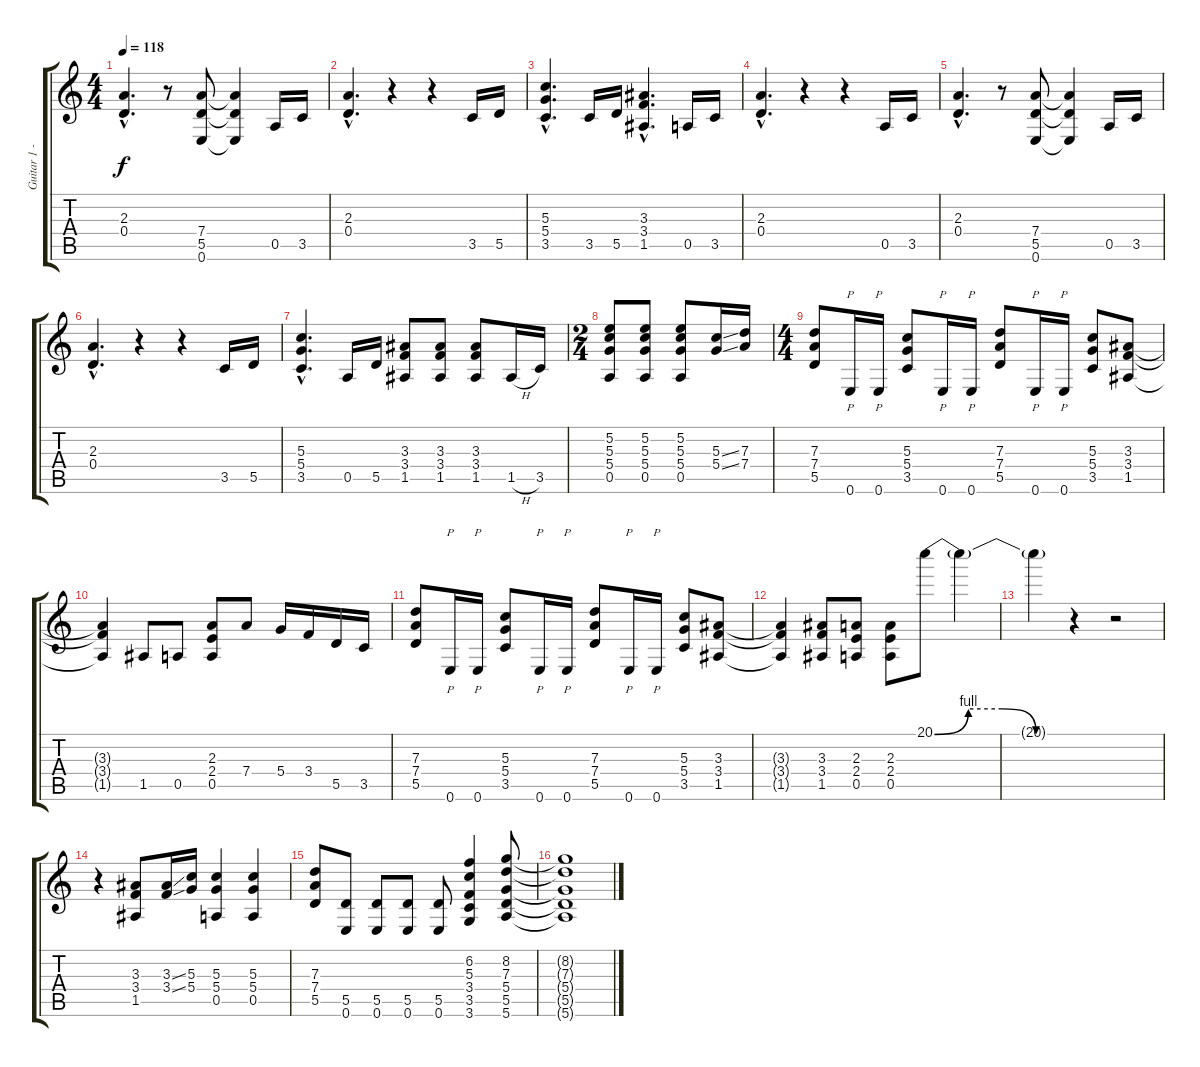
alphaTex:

\track ("Guitar 1 - Criss Oliva" "Guitar 1 -") {instrument distortionguitar}
\staff {score tabs}
\tuning (E4 B3 G3 D3 A2 E2) {hide}
\ts (4 4)
\tempo 118
\clef g2
\ks c
(2.3{hac} 0.4{hac}).4{d dy f} r.8 (7.4 5.5 0.6).8 (7.4{t} 5.5{t} 0.6{t}).4 0.5.16 3.5.16 |
(2.3{hac} 0.4{hac}).4{d} r.4 r.4 3.5.16 5.5.16 |
(5.3{hac} 5.4{hac} 3.5{hac}).4{d} 3.5.16 5.5.16 (3.3{hac} 3.4{hac} 1.5{hac}).4{d} 0.5.16 3.5.16 |
(2.3{hac} 0.4{hac}).4{d} r.4 r.4 0.5.16 3.5.16 |
(2.3{hac} 0.4{hac}).4{d} r.8 (7.4 5.5 0.6).8 (7.4{t} 5.5{t} 0.6{t}).4 0.5.16 3.5.16 |
(2.3{hac} 0.4{hac}).4{d} r.4 r.4 3.5.16 5.5.16 |
(5.3{hac} 5.4{hac} 3.5{hac}).4{d} 0.5.16 5.5.16 (3.3 3.4 1.5).8 (3.3 3.4 1.5).8 (3.3 3.4 1.5).8 1.5{h}.16 3.5.16 |
\ts (2 4)
(5.2 5.3 5.4 0.5).8 (5.2 5.3 5.4 0.5).8 (5.2 5.3 5.4 0.5).8 (5.3{ss} 5.4{ss}).16 (7.3 7.4).16 |
\ts (4 4)
(7.3 7.4 5.5).8 0.6.16{p} 0.6.16{p} (5.3 5.4 3.5).8 0.6.16{p} 0.6.16{p} (7.3 7.4 5.5).8 0.6.16{p} 0.6.16{p} (5.3 5.4 3.5).8 (3.3 3.4 1.5).8 |
(3.3{t} 3.4{t} 1.5{t}).4 1.5.8 0.5.8 (2.3 2.4 0.5).8 7.4.8 5.4.16 3.4.16 5.5.16 3.5.16 |
(7.3 7.4 5.5).8 0.6.16{p} 0.6.16{p} (5.3 5.4 3.5).8 0.6.16{p} 0.6.16{p} (7.3 7.4 5.5).8 0.6.16{p} 0.6.16{p} (5.3 5.4 3.5).8 (3.3 3.4 1.5).8 |
(3.3{t} 3.4{t} 1.5{t}).4 (3.3 3.4 1.5).8 (2.3 2.4 0.5).8 (2.3 2.4 0.5).8 20.1{be (custom 0 0 15 4 30 4 45 0 60 0)}.8 20.1{t}.4 |
20.1{t}.4 r.4 r.2 |
r.4 (3.3 3.4 1.5).8 (3.3{ss} 3.4{ss}).16 (5.3 5.4).16 (5.3 5.4 0.5).4 (5.3 5.4 0.5).4 |
(7.3 7.4 5.5).8 (5.5 0.6).8 (5.5 0.6).8 (5.5 0.6).8 (5.5 0.6).8 (6.2 5.3 3.4 3.5 3.6).4 (8.2 7.3 5.4 5.5 5.6).8 |
(8.2{t} 7.3{t} 5.4{t} 5.5{t} 5.6{t}).1
